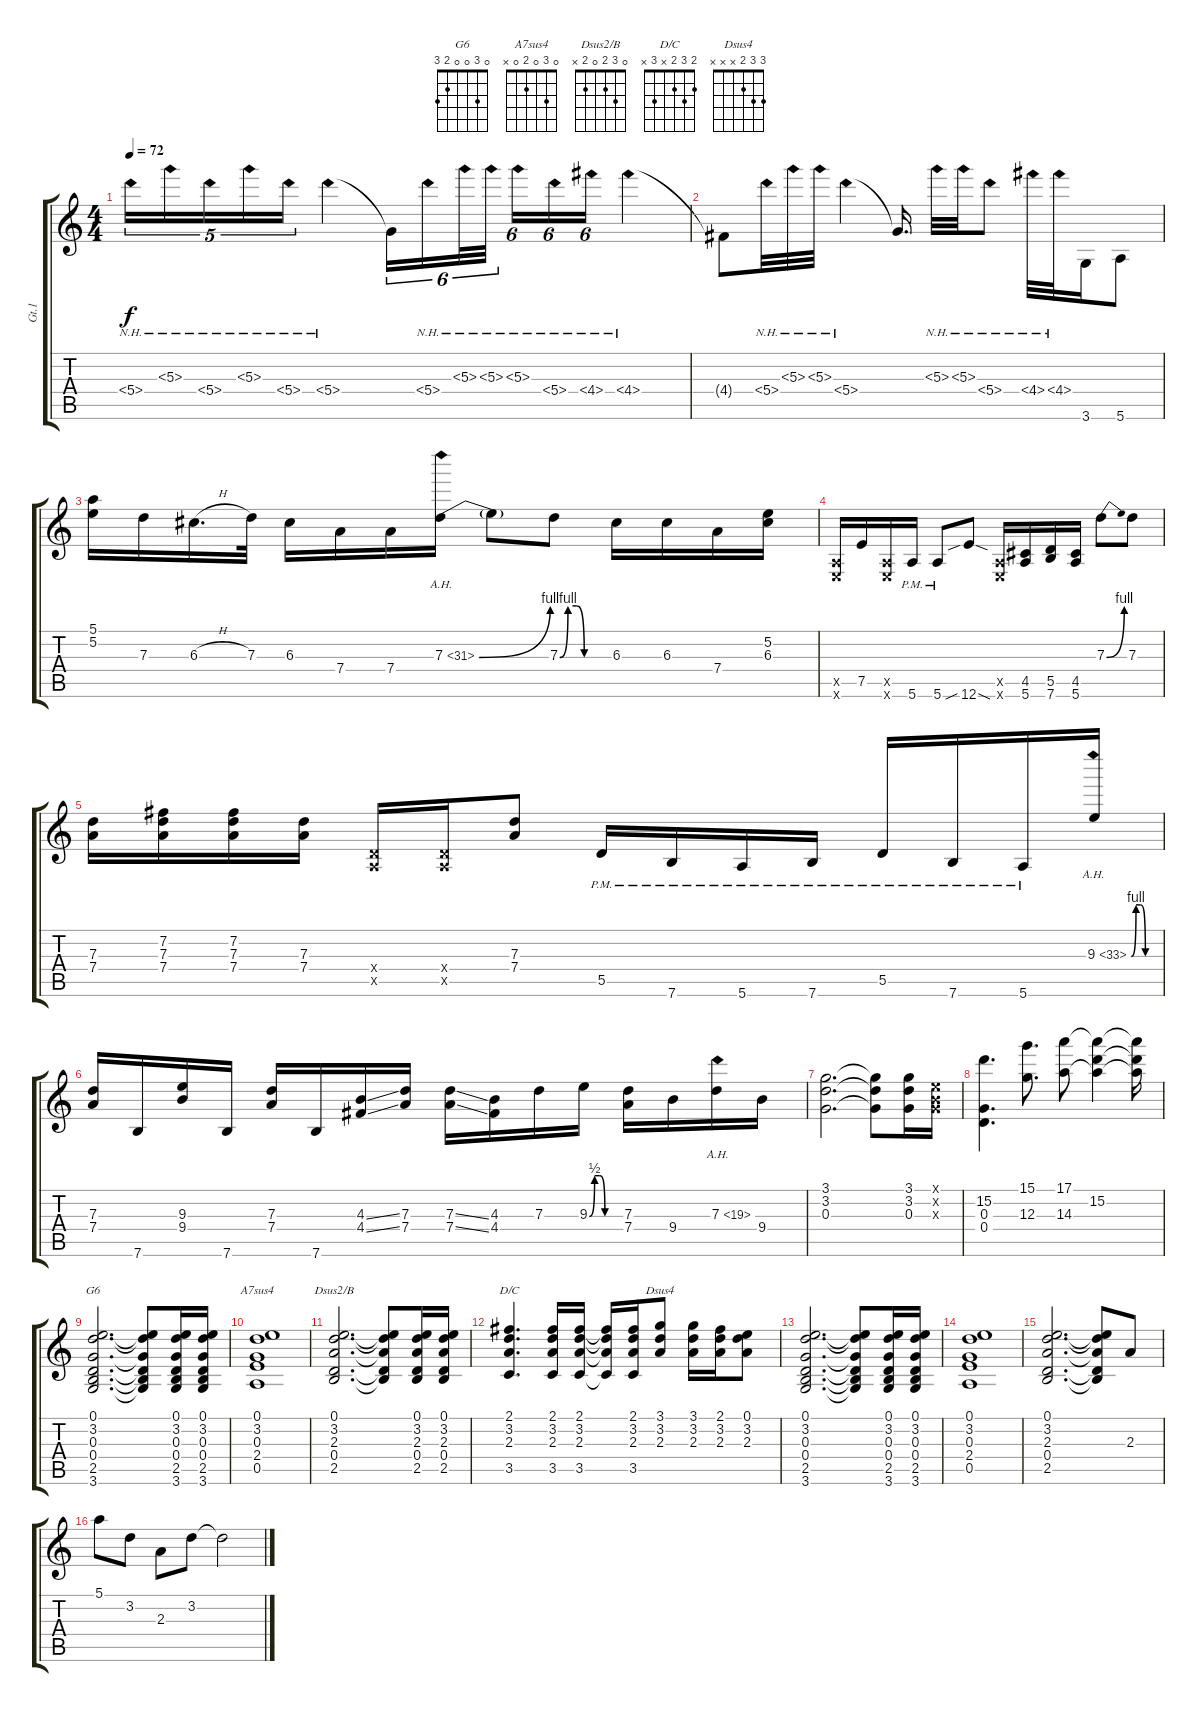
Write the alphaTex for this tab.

\track ("Gt.1" "Gt.1") {instrument distortionguitar}
\staff {score tabs}
\tuning (E4 B3 G3 D3 A2 E2) {hide}
\chord ("G6" 0 3 0 0 2 3)
\chord ("A7sus4" 0 3 0 2 0 x)
\chord ("Dsus2/B" 0 3 2 0 2 x)
\chord ("D/C" 2 3 2 x 3 x)
\chord ("Dsus4" 3 3 2 x x x)
\ts (4 4)
\tempo 72
\clef g2
\ks c
5.4{nh}.16{tu (5 4) dy f} 5.3{nh}.16{tu (5 4)} 5.4{nh}.16{tu (5 4)} 5.3{nh}.16{tu (5 4)} 5.4{nh}.16{tu (5 4)} 5.4{nh}.4 5.4{t}.16{tu (6 4)} 5.4{nh}.16{tu (6 4)} 5.3{nh}.32{tu (6 4)} 5.3{nh}.32{tu (6 4) beam splitsecondary} 5.3{nh}.16{tu (6 4)} 5.4{nh}.16{tu (6 4)} 4.4{nh}.16{tu (6 4)} 4.4{nh}.4 |
4.4{t}.8 5.4{nh}.32 5.3{nh}.32 5.3{nh}.32 5.4{nh}.4 5.4{t}.16{d} 5.3{nh}.32 5.3{nh}.32 5.4{nh}.8 4.4{nh}.32 4.4{nh}.32 3.6.16 5.6.8 |
(5.1 5.2).16 7.3.16 6.3{h}.16{d} 7.3.32 6.3.16 7.4.16 7.4.16 7.3{be (bend 0 0 60 4) ah 24}.16 7.3{t}.8 7.3{be (custom 0 0 10 4 20 4 30 0 60 0)}.8 6.3.16 6.3.16 7.4.16 (5.2 6.3).16 |
(0.5{x} 0.6{x}).16 7.5.16 (0.5{x} 0.6{x}).16 5.6{pm}.16 5.6{pm}.8 12.6{sib sod}.8 (0.5{x} 0.6{x}).16 (4.5 5.6).16 (5.5 7.6).16 (4.5 5.6).16 7.3{be (bend 0 0 60 4)}.8 7.3.8 |
(7.3 7.4).16 (7.2 7.3 7.4).16 (7.2 7.3 7.4).16 (7.3 7.4).16 (0.4{x} 0.5{x}).16 (0.4{x} 0.5{x}).16 (7.3 7.4).8 5.5{pm}.16 7.6{pm}.16 5.6{pm}.16 7.6{pm}.16 5.5{pm}.16 7.6{pm}.16 5.6{pm}.16 9.3{be (custom 0 0 10 4 20 4 30 0 60 0) ah 24}.16 |
(7.3 7.4).16 7.6.16 (9.3 9.4).16 7.6.16 (7.3 7.4).16 7.6.16 (4.3{ss} 4.4{ss}).16 (7.3 7.4).16 (7.3{ss} 7.4{ss}).16 (4.3 4.4).16 7.3.16 9.3{be (custom 0 0 10 2 20 2 30 0 60 0)}.16 (7.3 7.4).16 9.4.16 7.3{ah 12}.16 9.4.16 |
(3.1 3.2 0.3).2{d} (3.1{t} 3.2{t} 0.3{t}).8 (3.1 3.2 0.3).16 (0.1{x} 0.2{x} 0.3{x}).16 |
(15.2 0.3 0.4).4{d} (15.1 12.3).8{d} (17.1 14.3).8 (17.1{t} 15.2 14.3{t}).4 (17.1{t} 15.2{t} 14.3{t}).16 |
(0.1 3.2 0.3 0.4 2.5 3.6).2{d ch "G6" volume 8} (0.1{t} 3.2{t} 0.3{t} 0.4{t} 2.5{t} 3.6{t}).8 (0.1 3.2 0.3 0.4 2.5 3.6).16 (0.1 3.2 0.3 0.4 2.5 3.6).16 |
(0.1 3.2 0.3 2.4 0.5).1{ch "A7sus4"} |
(0.1 3.2 2.3 0.4 2.5).2{d ch "Dsus2/B"} (0.1{t} 3.2{t} 2.3{t} 0.4{t} 2.5{t}).8 (0.1 3.2 2.3 0.4 2.5).16 (0.1 3.2 2.3 0.4 2.5).16 |
(2.1 3.2 2.3 3.5).4{d ch "D/C"} (2.1 3.2 2.3 3.5).16 (2.1 3.2 2.3 3.5).16 (2.1{t} 3.2{t} 2.3{t} 3.5{t}).16 (2.1 3.2 2.3 3.5).16 (3.1 3.2 2.3).8{ch "Dsus4"} (3.1 3.2 2.3).16 (2.1 3.2 2.3).16 (0.1 3.2 2.3).8 |
(0.1 3.2 0.3 0.4 2.5 3.6).2{d} (0.1{t} 3.2{t} 0.3{t} 0.4{t} 2.5{t} 3.6{t}).8 (0.1 3.2 0.3 0.4 2.5 3.6).16 (0.1 3.2 0.3 0.4 2.5 3.6).16 |
(0.1 3.2 0.3 2.4 0.5).1 |
(0.1 3.2 2.3 0.4 2.5).2{d} (0.1{t} 3.2{t} 2.3{t} 0.4{t} 2.5{t}).8 2.3.8 |
5.1.8 3.2.8 2.3.8 3.2.8 3.2{t}.2
